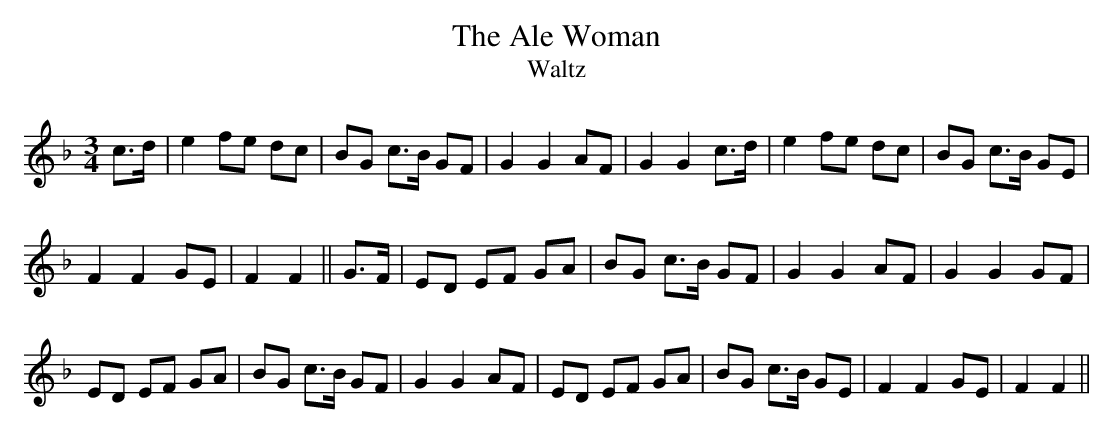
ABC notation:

X:1
T:Ale Woman, The
T:Waltz
M:3/4
L:1/8
K:F
c>d | e2 fe dc | BG c>B GF | G2G2 AF | G2G2 c>d | e2 fe dc | BG c>B GE |
F2F2 GE | F2F2 || G>F | ED EF GA | BG c>B GF | G2G2 AF | G2G2 GF |
ED EF GA | BG c>B GF | G2G2 AF | ED EF GA | BG c>B GE | F2F2 GE | F2F2 ||
